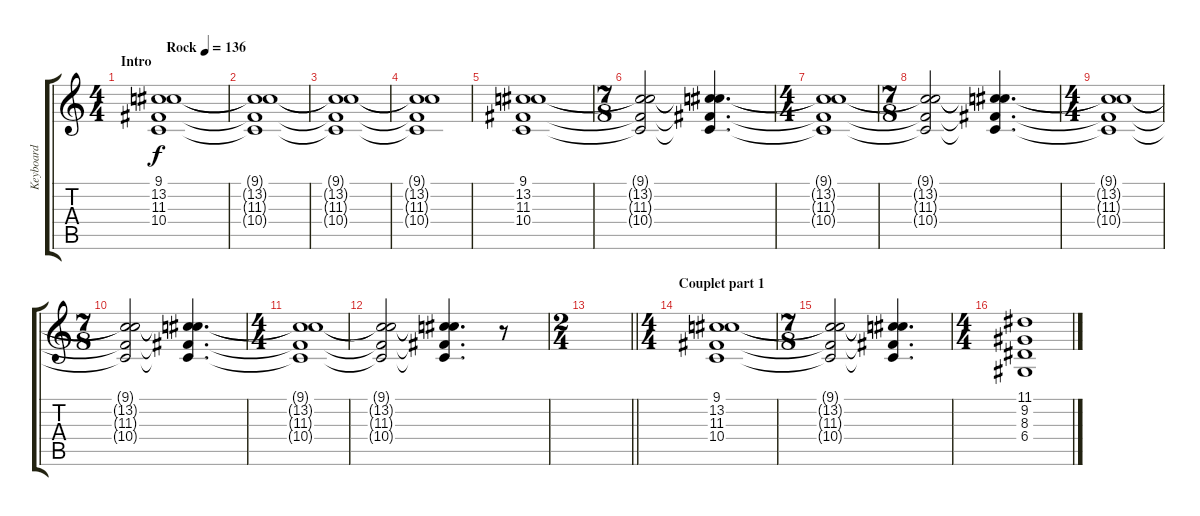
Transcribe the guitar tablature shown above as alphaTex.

\track ("Keyboard" "Keyboard") {instrument stringensemble1}
\staff {score tabs}
\tuning (E4 B3 G3 D3 A2 E2) {hide}
\ts (4 4)
\section ("" "Intro")
\tempo (136 "Rock")
\clef g2
\ks c
(9.1 13.2 11.3 10.4).1{dy f volume 8 instrument pad4choir} |
(9.1{t} 13.2{t} 11.3{t} 10.4{t}).1 |
(9.1{t} 13.2{t} 11.3{t} 10.4{t}).1 |
(9.1{t} 13.2{t} 11.3{t} 10.4{t}).1 |
(9.1 13.2 11.3 10.4).1 |
\ts (7 8)
(9.1{t} 13.2{t} 11.3{t} 10.4{t}).2 (9.1{t} 13.2{t} 11.3{t} 10.4{t}).4{d} |
\ts (4 4)
(9.1{t} 13.2{t} 11.3{t} 10.4{t}).1 |
\ts (7 8)
(9.1{t} 13.2{t} 11.3{t} 10.4{t}).2 (9.1{t} 13.2{t} 11.3{t} 10.4{t}).4{d} |
\ts (4 4)
(9.1{t} 13.2{t} 11.3{t} 10.4{t}).1 |
\ts (7 8)
(9.1{t} 13.2{t} 11.3{t} 10.4{t}).2 (9.1{t} 13.2{t} 11.3{t} 10.4{t}).4{d} |
\ts (4 4)
(9.1{t} 13.2{t} 11.3{t} 10.4{t}).1 |
(9.1{t} 13.2{t} 11.3{t} 10.4{t}).2 (9.1{t} 13.2{t} 11.3{t} 10.4{t}).4{d} r.8 |
\ts (2 4)
\barLineRight lightlight
|
\ts (4 4)
\section ("" "Couplet part 1")
(9.1 13.2 11.3 10.4).1 |
\ts (7 8)
(9.1{t} 13.2{t} 11.3{t} 10.4{t}).2 (9.1{t} 13.2{t} 11.3{t} 10.4{t}).4{d} |
\ts (4 4)
(11.1 9.2 8.3 6.4).1
